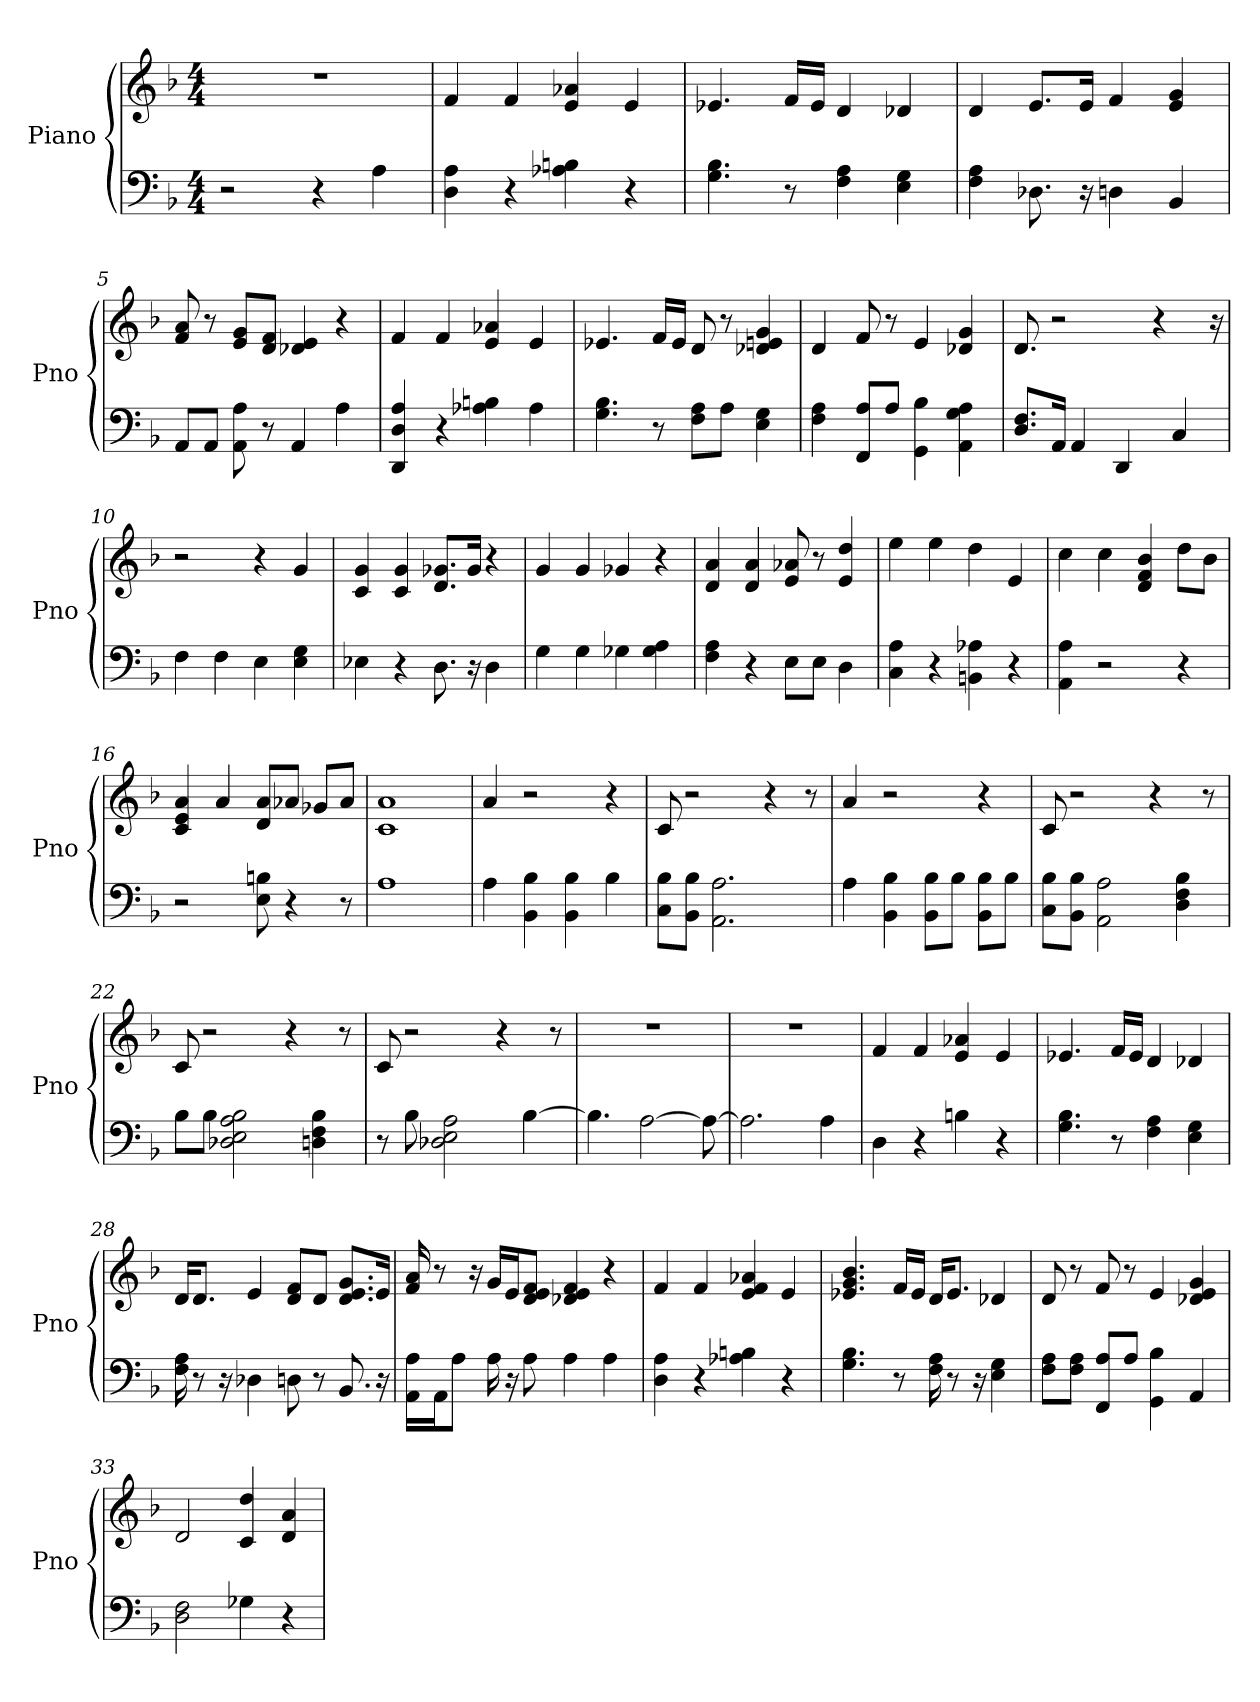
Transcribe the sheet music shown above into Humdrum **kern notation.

**kern	**kern
*part1	*part1
*staff2	*staff1
*I"Piano	*
*I'Pno	*
*clefF4	*clefG2
*k[b-]	*k[b-]
*F:	*F:
*M4/4	*M4/4
*MM162	*MM162
=1	=1
2r	1r
4r	.
4A	.
=2	=2
4A 4D	4f
4r	4f
4A- 4B	4a- 4e
4r	4e
=3	=3
4.G 4.B-	4.e-
8r	16f/LL
.	16e-/JJ
4F 4A	4d
4G 4E	4d-
=4	=4
4F 4A	4d
8.D-	8.e/L
16r	16e/Jk
4D	4f
4BB-	4e 4g
=5	=5
8AA/L	8a 8f
8AA/J	8r
8AA 8A	8e/ 8g/L
8r	8f/ 8d/J
4AA	4e 4d-
4A	4r
=6	=6
4DD 4A 4D	4f
4r	4f
4B 4A-	4e 4a-
4A-	4e
=7	=7
4.G 4.B-	4.e-
8r	16f/LL
.	16e-/JJ
8F\ 8A\L	8d
8A\J	8r
4G 4E	4g 4d- 4e
=8	=8
4F 4A	4d
8FF/ 8A/L	8f
8A/J	8r
4GG 4B-	4e
4G 4AA 4A	4d- 4g
=9	=9
8.F/ 8.D/L	8.d
16AA/Jk	2r
4AA	.
4DD	.
.	4r
4C	.
.	16r
=10	=10
4F	2r
4F	.
4E	4r
4E 4G	4g
=11	=11
4E-	4g 4c
4r	4c 4g
8.D	8.g-/ 8.d/L
16r	16g-/Jk
4D	4r
=12	=12
4G	4g
4G	4g
4G-	4g-
4A 4G-	4r
=13	=13
4A 4F	4d 4a
4r	4a 4d
8E\L	8a- 8e
8E\J	8r
4D	4e 4dd
=14	=14
4A 4C	4ee
4r	4ee
4BB 4A-	4dd
4r	4e
=15	=15
4AA 4A	4cc
2r	4cc
.	4f 4d 4b-
4r	8dd\L
.	8b-\J
=16	=16
2r	4a 4c 4e
.	4a
8E 8B	8d/ 8a/L
4r	8a-/J
.	8g-/L
8r	8a-/J
=17	=17
1A	1a 1c
=18	=18
4A	4a
4B- 4BB-	2r
4B- 4BB-	.
4B-	4r
=19	=19
8B-\ 8C\L	8c
8B-\ 8BB-\J	2r
2.A 2.AA	.
.	4r
.	8r
=20	=20
4A	4a
4B- 4BB-	2r
8B-\ 8BB-\L	.
8B-\J	.
8B-\ 8BB-\L	4r
8B-\J	.
=21	=21
8B-\ 8C\L	8c
8BB-\ 8B-\J	2r
2A 2AA	.
.	4r
4F 4D 4B-	.
.	8r
=22	=22
8B-\L	8c
8B-\J	2r
2A 2D- 2B- 2E	.
.	4r
4B- 4F 4D	.
.	8r
=23	=23
8r	8c
8B-	2r
2E 2A 2D-	.
.	4r
[4B-	.
.	8r
=24	=24
4.B-]	1r
[2A	.
8A_	.
=25	=25
2.A]	1r
4A	.
=26	=26
4D	4f
4r	4f
4B	4e 4a-
4r	4e
=27	=27
4.G 4.B-	4.e-
8r	16f/LL
.	16e-/JJ
4F 4A	4d
4G 4E	4d-
=28	=28
16F 16A	16d/KL
8r	8.d/J
16r	.
4D-	4e
8D	8f/ 8d/L
8r	8d/J
8.BB-	8.g/ 8.d/ 8.e/L
16r	16e/Jk
=29	=29
16AA\ 16A\LL	16f 16a
16AA\J	8r
8A\J	.
.	16r
16A	16g/LL
16r	16e/J
8A	8e/ 8f/ 8d/J
4A	4d- 4e 4f
4A	4r
=30	=30
4A 4D	4f
4r	4f
4A- 4B	4f 4a- 4e
4r	4e
=31	=31
4.G 4.B-	4.g 4.b- 4.e-
8r	16f/LL
.	16e-/JJ
16A 16F	16d/KL
8r	8.e-/J
16r	.
4E 4G	4d-
=32	=32
8F\ 8A\L	8d
8F\ 8A\J	8r
8FF/ 8A/L	8f
8A/J	8r
4GG 4B-	4e
4AA	4e 4d- 4g
=33	=33
2D 2F	2d
4G-	4c 4dd
4r	4a 4d
=	=
*-	*-
